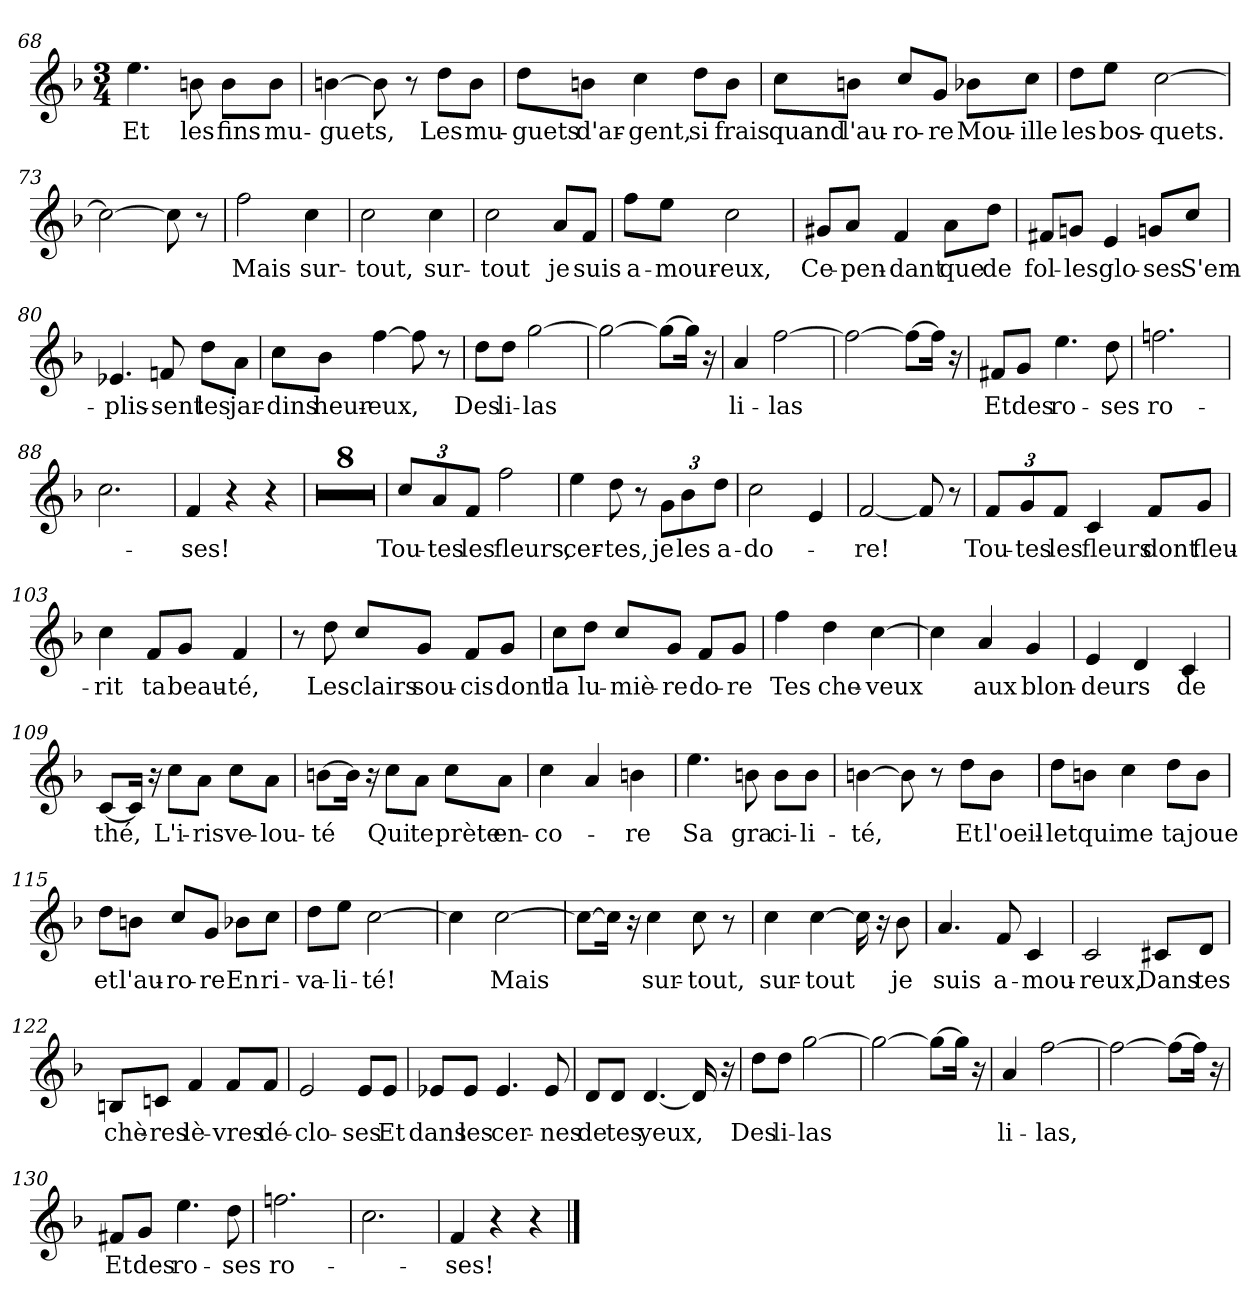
**kern	**text
*part1	*part1
*staff1	*staff1
*clefG2	*
*k[b-]	*
*M3/4	*
=68	=68
!	!LO:LY:b
4.ee\	Et
!	!LO:LY:b
8bn\	les
!	!LO:LY:b
8b\L	fins
!	!LO:LY:b
8b\J	mu-
=69	=69
!	!LO:LY:b
[4bn\	-guets,
8b\]	.
8r	.
!	!LO:LY:b
8dd\L	Les
!	!LO:LY:b
8b\J	mu-
=70	=70
!	!LO:LY:b
8dd\L	-guets
!	!LO:LY:b
8bn\J	d'ar-
!	!LO:LY:b
4cc\	-gent,
!	!LO:LY:b
8dd\L	si
!	!LO:LY:b
8b\J	frais
!!LO:LB:g=z
=71	=71
!	!LO:LY:b
8cc\L	quand
!	!LO:LY:b
8bn\J	l'au-
!	!LO:LY:b
8cc/L	-ro-
!	!LO:LY:b
8g/J	-re
!	!LO:LY:b
8b-X\L	Mou-
!	!LO:LY:b
8cc\J	-ille
=72	=72
!	!LO:LY:b
8dd\L	les
!	!LO:LY:b
8ee\J	bos-
!	!LO:LY:b
[2cc\	-quets.
=73	=73
2cc\_	.
8cc\]	.
8r	.
=74	=74
!	!LO:LY:b
2ff\	Mais
!	!LO:LY:b
4cc\	sur-
=75	=75
!	!LO:LY:b
2cc\	-tout,
!	!LO:LY:b
4cc\	sur-
=76	=76
!	!LO:LY:b
2cc\	-tout
!	!LO:LY:b
8a/L	je
!	!LO:LY:b
8f/J	suis
=77	=77
!	!LO:LY:b
8ff\L	a-
!	!LO:LY:b
8ee\J	-mour-
!	!LO:LY:b
2cc\	-eux,
=78	=78
!	!LO:LY:b
8g#X/L	Ce-
!	!LO:LY:b
8a/J	-pen-
!	!LO:LY:b
4f/	-dant
!	!LO:LY:b
8a\L	que
!	!LO:LY:b
8dd\J	de
!!LO:LB:g=z
=79	=79
!	!LO:LY:b
8f#X/L	fol-
!	!LO:LY:b
8gn/J	-les
!	!LO:LY:b
4e/	glo-
!	!LO:LY:b
8gn/L	-ses
!	!LO:LY:b
8cc/J	S'em-
=80	=80
!	!LO:LY:b
4.e-X/	-plis-
!	!LO:LY:b
8fn/	-sent
!	!LO:LY:b
8dd\L	les
!	!LO:LY:b
8a\J	jar-
=81	=81
!	!LO:LY:b
8cc\L	-dins
!	!LO:LY:b
8b-\J	heur-
!	!LO:LY:b
[4ff\	-eux,
8ff\]	.
8r	.
=82	=82
!	!LO:LY:b
8dd\L	Des
!	!LO:LY:b
8dd\J	li-
!	!LO:LY:b
[2gg\	-las
=83	=83
2gg\_	.
8gg\L_	.
16gg\Jk]	.
16r	.
=84	=84
!	!LO:LY:b
4a/	li-
!	!LO:LY:b
[2ff\	-las
=85	=85
2ff\_	.
8ff\L_	.
16ff\Jk]	.
16r	.
=86	=86
!	!LO:LY:b
8f#X/L	Et
!	!LO:LY:b
8g/J	des
!	!LO:LY:b
4.ee\	ro-
!	!LO:LY:b
8dd\	-ses
=87	=87
!	!LO:LY:b
2.ffn\	ro-
!!LO:PB:g=z
=88	=88
2.cc\	.
=89	=89
!	!LO:LY:b
4f/	-ses!
4r	.
4r	.
=90	=90
2.r	.
=91	=91
2.r	.
=92	=92
2.r	.
=93	=93
2.r	.
=94	=94
2.r	.
=95	=95
2.r	.
=96	=96
2.r	.
=97	=97
2.r	.
=98	=98
!	!LO:LY:b
12cc/L	Tou-
!	!LO:LY:b
12a/	-tes
!	!LO:LY:b
12f/J	les
!	!LO:LY:b
2ff\	fleurs,
=99	=99
!	!LO:LY:b
4ee\	cer-
!	!LO:LY:b
8dd\	-tes,
8r	.
!	!LO:LY:b
12g\L	je
!	!LO:LY:b
12b-\	les
!	!LO:LY:b
12dd\J	a-
=100	=100
!	!LO:LY:b
2cc\	-do-
4e/	.
=101	=101
!	!LO:LY:b
[2f/	-re!
8f/]	.
8r	.
!!LO:LB:g=z
=102	=102
!	!LO:LY:b
12f/L	Tou-
!	!LO:LY:b
12g/	-tes
!	!LO:LY:b
12f/J	les
!	!LO:LY:b
4c/	fleurs
!	!LO:LY:b
8f/L	dont
!	!LO:LY:b
8g/J	fleu-
=103	=103
!	!LO:LY:b
4cc\	-rit
!	!LO:LY:b
8f/L	ta
!	!LO:LY:b
8g/J	beau-
!	!LO:LY:b
4f/	-té,
=104	=104
8r	.
!	!LO:LY:b
8dd\	Les
!	!LO:LY:b
8cc/L	clairs
!	!LO:LY:b
8g/J	sou-
!	!LO:LY:b
8f/L	-cis
!	!LO:LY:b
8g/J	dont
=105	=105
!	!LO:LY:b
8cc\L	la
!	!LO:LY:b
8dd\J	lu-
!	!LO:LY:b
8cc/L	-miè-
!	!LO:LY:b
8g/J	-re
!	!LO:LY:b
8f/L	do-
!	!LO:LY:b
8g/J	-re
=106	=106
!	!LO:LY:b
4ff\	Tes
!	!LO:LY:b
4dd\	che-
!	!LO:LY:b
[4cc\	-veux
=107	=107
4cc\]	.
!	!LO:LY:b
4a/	aux
!	!LO:LY:b
4g/	blon-
!!LO:LB:g=z
=108	=108
!	!LO:LY:b
4e/	-deurs
4d/	.
!	!LO:LY:b
4c/	de
=109	=109
!	!LO:LY:b
[8c/L	thé,
16c/Jk]	.
16r	.
!	!LO:LY:b
8cc\L	L'i-
!	!LO:LY:b
8a\J	-ris
!	!LO:LY:b
8cc\L	ve-
!	!LO:LY:b
8a\J	-lou-
=110	=110
!	!LO:LY:b
[8bn\L	-té
16b\Jk]	.
16r	.
!	!LO:LY:b
8cc\L	Qui
!	!LO:LY:b
8a\J	te
!	!LO:LY:b
8cc\L	prète
!	!LO:LY:b
8a\J	en-
=111	=111
!	!LO:LY:b
4cc\	-co-
4a/	.
!	!LO:LY:b
4bn\	-re
=112	=112
!	!LO:LY:b
4.ee\	Sa
!	!LO:LY:b
8bn\	gra
!	!LO:LY:b
8b\L	ci-
!	!LO:LY:b
8b\J	-li-
=113	=113
!	!LO:LY:b
[4bn\	-té,
8b\]	.
8r	.
!	!LO:LY:b
8dd\L	Et
!	!LO:LY:b
8b\J	l'oeil-
=114	=114
!	!LO:LY:b
8dd\L	-let
!	!LO:LY:b
8bn\J	qui
!	!LO:LY:b
4cc\	me
!	!LO:LY:b
8dd\L	ta
!	!LO:LY:b
8b\J	joue
!!LO:LB:g=z
=115	=115
!	!LO:LY:b
8dd\L	et
!	!LO:LY:b
8bn\J	l'au-
!	!LO:LY:b
8cc/L	-ro-
!	!LO:LY:b
8g/J	-re
!	!LO:LY:b
8b-X\L	En
!	!LO:LY:b
8cc\J	ri-
=116	=116
!	!LO:LY:b
8dd\L	-va-
!	!LO:LY:b
8ee\J	-li-
!	!LO:LY:b
[2cc\	-té!
=117	=117
4cc\]	.
!	!LO:LY:b
[2cc\	Mais
=118	=118
8cc\L_	.
16cc\Jk]	.
16r	.
!	!LO:LY:b
4cc\	sur-
!	!LO:LY:b
8cc\	-tout,
8r	.
=119	=119
!	!LO:LY:b
4cc\	sur-
!	!LO:LY:b
[4cc\	-tout
16cc\]	.
16r	.
!	!LO:LY:b
8b-\	je
=120	=120
!	!LO:LY:b
4.a/	suis
!	!LO:LY:b
8f/	a-
!	!LO:LY:b
4c/	-mou-
=121	=121
!	!LO:LY:b
2c/	-reux,
!	!LO:LY:b
8c#X/L	Dans
!	!LO:LY:b
8d/J	tes
=122	=122
!	!LO:LY:b
8Bn/L	chè-
!	!LO:LY:b
8cn/J	-res
!	!LO:LY:b
4f/	lè-
!	!LO:LY:b
8f/L	-vres
!	!LO:LY:b
8f/J	dé-
!!LO:LB:g=z
=123	=123
!	!LO:LY:b
2e/	-clo-
!	!LO:LY:b
8e/L	-ses
!	!LO:LY:b
8e/J	Et
=124	=124
!	!LO:LY:b
8e-X/L	dans
!	!LO:LY:b
8e-/J	les
!	!LO:LY:b
4.e-/	cer-
!	!LO:LY:b
8e-/	-nes
=125	=125
!	!LO:LY:b
8d/L	de
!	!LO:LY:b
8d/J	tes
!	!LO:LY:b
[4.d/	yeux,
16d/]	.
16r	.
=126	=126
!	!LO:LY:b
8dd\L	Des
!	!LO:LY:b
8dd\J	li-
!	!LO:LY:b
[2gg\	-las
=127	=127
2gg\_	.
8gg\L_	.
16gg\Jk]	.
16r	.
=128	=128
!	!LO:LY:b
4a/	li-
!	!LO:LY:b
[2ff\	-las,
=129	=129
2ff\_	.
8ff\L_	.
16ff\Jk]	.
16r	.
=130	=130
!	!LO:LY:b
8f#X/L	Et
!	!LO:LY:b
8g/J	des
!	!LO:LY:b
4.ee\	ro-
!	!LO:LY:b
8dd\	-ses
=131	=131
!	!LO:LY:b
2.ffn\	ro-
=132	=132
2.cc\	.
!!LO:LB:g=z
=133	=133
!	!LO:LY:b
4f/	-ses!
4r	.
4r	.
==	==
*-	*-
